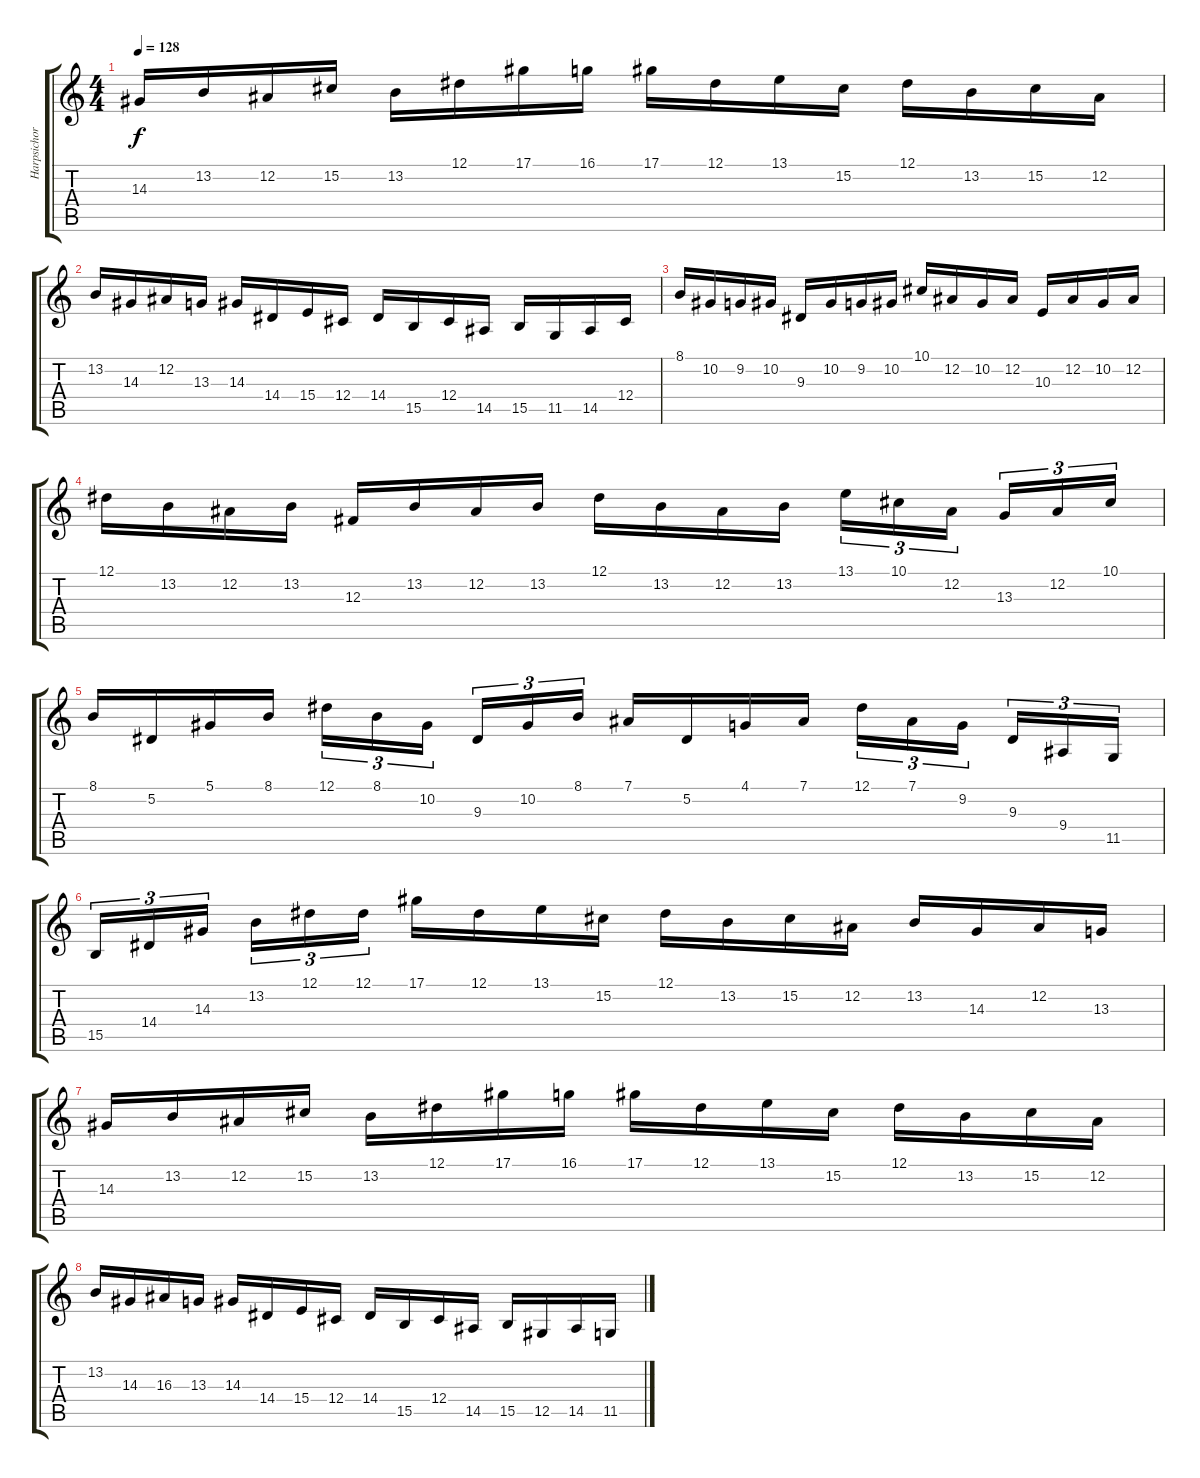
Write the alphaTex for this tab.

\track ("Harpsichord" "Harpsichor") {instrument harpsichord}
\staff {score tabs}
\tuning (Eb4 Bb3 Gb3 Db3 Ab2 Eb2) {hide}
\ts (4 4)
\tempo 128
\clef g2
\ks c
14.3.16{dy f} 13.2.16 12.2.16 15.2.16 13.2.16 12.1.16 17.1.16 16.1.16 17.1.16 12.1.16 13.1.16 15.2.16 12.1.16 13.2.16 15.2.16 12.2.16 |
13.2.16 14.3.16 12.2.16 13.3.16 14.3.16 14.4.16 15.4.16 12.4.16 14.4.16 15.5.16 12.4.16 14.5.16 15.5.16 11.5.16 14.5.16 12.4.16 |
8.1.16 10.2.16 9.2.16 10.2.16 9.3.16 10.2.16 9.2.16 10.2.16 10.1.16 12.2.16 10.2.16 12.2.16 10.3.16 12.2.16 10.2.16 12.2.16 |
12.1.16 13.2.16 12.2.16 13.2.16 12.3.16 13.2.16 12.2.16 13.2.16 12.1.16 13.2.16 12.2.16 13.2.16 13.1.16{tu (3 2)} 10.1.16{tu (3 2)} 12.2.16{tu (3 2) beam splitsecondary} 13.3.16{tu (3 2)} 12.2.16{tu (3 2)} 10.1.16{tu (3 2)} |
8.1.16 5.2.16 5.1.16 8.1.16 12.1.16{tu (3 2)} 8.1.16{tu (3 2)} 10.2.16{tu (3 2) beam splitsecondary} 9.3.16{tu (3 2)} 10.2.16{tu (3 2)} 8.1.16{tu (3 2)} 7.1.16 5.2.16 4.1.16 7.1.16 12.1.16{tu (3 2)} 7.1.16{tu (3 2)} 9.2.16{tu (3 2) beam splitsecondary} 9.3.16{tu (3 2)} 9.4.16{tu (3 2)} 11.5.16{tu (3 2)} |
15.5.16{tu (3 2)} 14.4.16{tu (3 2)} 14.3.16{tu (3 2) beam splitsecondary} 13.2.16{tu (3 2)} 12.1.16{tu (3 2)} 12.1.16{tu (3 2)} 17.1.16 12.1.16 13.1.16 15.2.16 12.1.16 13.2.16 15.2.16 12.2.16 13.2.16 14.3.16 12.2.16 13.3.16 |
14.3.16 13.2.16 12.2.16 15.2.16 13.2.16 12.1.16 17.1.16 16.1.16 17.1.16 12.1.16 13.1.16 15.2.16 12.1.16 13.2.16 15.2.16 12.2.16 |
13.2.16 14.3.16 16.3.16 13.3.16 14.3.16 14.4.16 15.4.16 12.4.16 14.4.16 15.5.16 12.4.16 14.5.16 15.5.16 12.5.16 14.5.16 11.5.16
